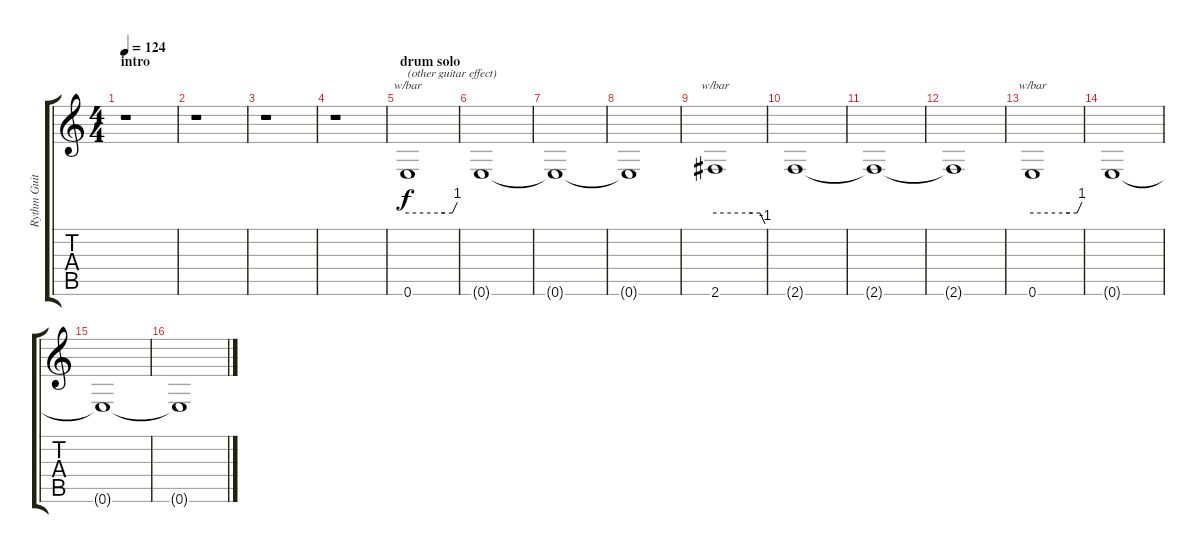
\track ("Rythm Guitar (Gilmour)" "Rythm Guit") {instrument electricguitarjazz}
\staff {score tabs}
\tuning (E4 B3 G3 D3 A2 E2) {hide}
\ts (4 4)
\section ("" "intro")
\tempo 124
\clef g2
\ks c
r.1{dy f instrument electricguitarjazz} |
r.1 |
r.1 |
r.1 |
\section ("" "drum solo")
0.6.1{tbe (custom default 0 0 45 0 54 0 60 4) txt "(other guitar effect)" volume 8 balance 8 instrument synthstrings2} |
0.6{t}.1 |
0.6{t}.1 |
0.6{t}.1 |
2.6.1{tbe (custom default 0 0 45 0 54 0 60 -4)} |
2.6{t}.1 |
2.6{t}.1 |
2.6{t}.1 |
0.6.1{tbe (custom default 0 0 45 0 54 0 60 4)} |
0.6{t}.1 |
0.6{t}.1 |
0.6{t}.1
